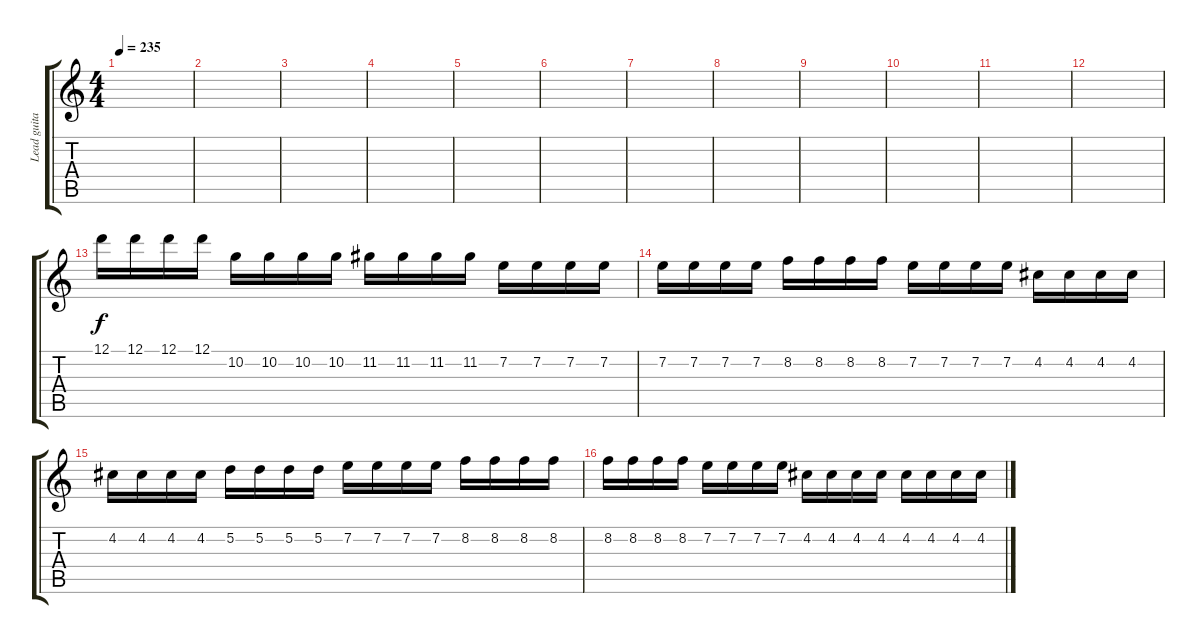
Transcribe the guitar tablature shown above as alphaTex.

\track ("Lead guitar 1" "Lead guita") {instrument distortionguitar}
\staff {score tabs}
\tuning (D4 A3 F3 C3 G2 D2) {hide}
\ts (4 4)
\tempo 235
\clef g2
\ks c
|
|
|
|
|
|
|
|
|
|
|
|
12.1.16 12.1.16 12.1.16 12.1.16 10.2.16 10.2.16 10.2.16 10.2.16 11.2.16 11.2.16 11.2.16 11.2.16 7.2.16 7.2.16 7.2.16 7.2.16 |
7.2.16 7.2.16 7.2.16 7.2.16 8.2.16 8.2.16 8.2.16 8.2.16 7.2.16 7.2.16 7.2.16 7.2.16 4.2.16 4.2.16 4.2.16 4.2.16 |
4.2.16 4.2.16 4.2.16 4.2.16 5.2.16 5.2.16 5.2.16 5.2.16 7.2.16 7.2.16 7.2.16 7.2.16 8.2.16 8.2.16 8.2.16 8.2.16 |
8.2.16 8.2.16 8.2.16 8.2.16 7.2.16 7.2.16 7.2.16 7.2.16 4.2.16 4.2.16 4.2.16 4.2.16 4.2.16 4.2.16 4.2.16 4.2.16
